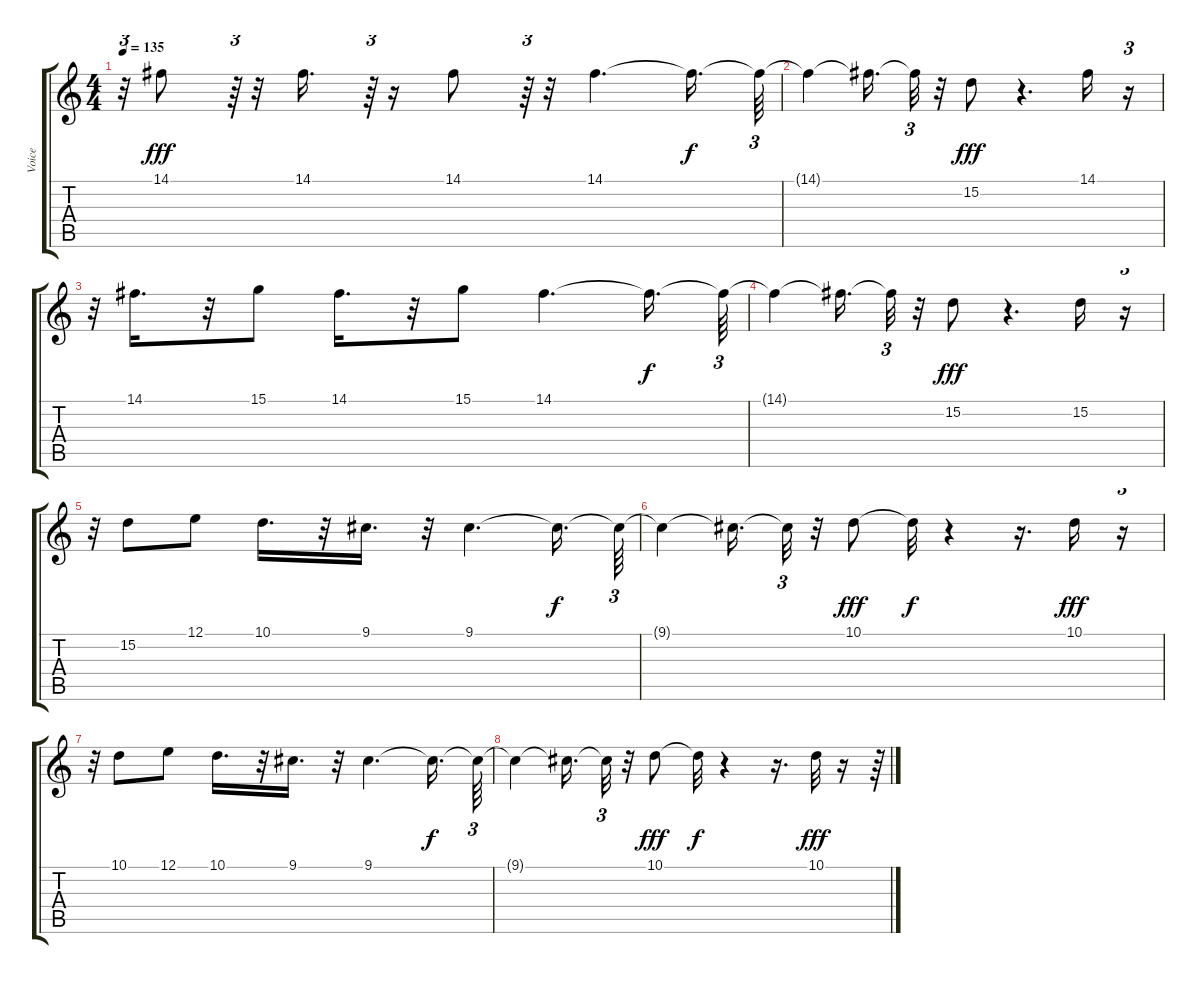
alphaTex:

\track ("Voice" "Voice") {instrument flute}
\staff {score tabs}
\tuning (E4 B3 G3 D3 A2 E2) {hide}
\ts (4 4)
\tempo 135
\clef g2
\ks c
r.32{tu (3 2) dy fff} 14.1.8 r.64{tu (3 2)} r.32 14.1.16{d} r.64{tu (3 2)} r.16 14.1.8 r.64{tu (3 2)} r.32 14.1.4{d} 14.1{t}.16{d dy f} 14.1{t}.64{tu (3 2)} |
14.1{t}.4 14.1{t}.16{d} 14.1{t}.32{tu (3 2)} r.32 15.2.8{dy fff} r.4{d} 14.1.16 r.16{tu (3 2)} |
r.32{tu (3 2)} 14.1.16{d} r.32 15.1.8 14.1.16{d} r.32 15.1.8 14.1.4{d} 14.1{t}.16{d dy f} 14.1{t}.64{tu (3 2)} |
14.1{t}.4 14.1{t}.16{d} 14.1{t}.32{tu (3 2)} r.32 15.2.8{dy fff} r.4{d} 15.2.16 r.16{tu (3 2)} |
r.32{tu (3 2)} 15.2.8 12.1.8 10.1.16{d} r.32 9.1.16{d} r.32 9.1.4{d} 9.1{t}.16{d dy f} 9.1{t}.64{tu (3 2)} |
9.1{t}.4 9.1{t}.16{d} 9.1{t}.32{tu (3 2)} r.32 10.1.8{dy fff} 10.1{t}.32{dy f} r.4 r.16{d} 10.1.16{dy fff} r.16{tu (3 2)} |
r.32{tu (3 2)} 10.1.8 12.1.8 10.1.16{d} r.32 9.1.16{d} r.32 9.1.4{d} 9.1{t}.16{d dy f} 9.1{t}.64{tu (3 2)} |
9.1{t}.4 9.1{t}.16{d} 9.1{t}.32{tu (3 2)} r.32 10.1.8{dy fff} 10.1{t}.32{dy f} r.4 r.16{d} 10.1.32{dy fff} r.16 r.64{tu (3 2)}
